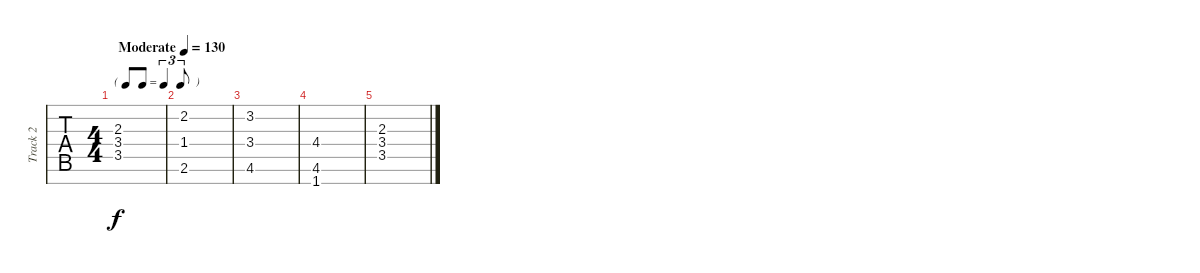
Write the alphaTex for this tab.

\track ("Track 2" "Track 2") {instrument acousticguitarsteel}
\staff {tabs}
\tuning (E4 C4 Ab3 E3 C3 Ab2 E2) {hide}
\ts (4 4)
\tf triplet8th
\tempo (130 "Moderate")
\clef g2
\ks eb
(2.3 3.4 3.5).1{dy f instrument acousticguitarsteel} |
(2.2 1.4 2.6).1 |
(3.2 3.4 4.6).1 |
(4.4 4.6 1.7).1 |
(2.3 3.4 3.5).1
